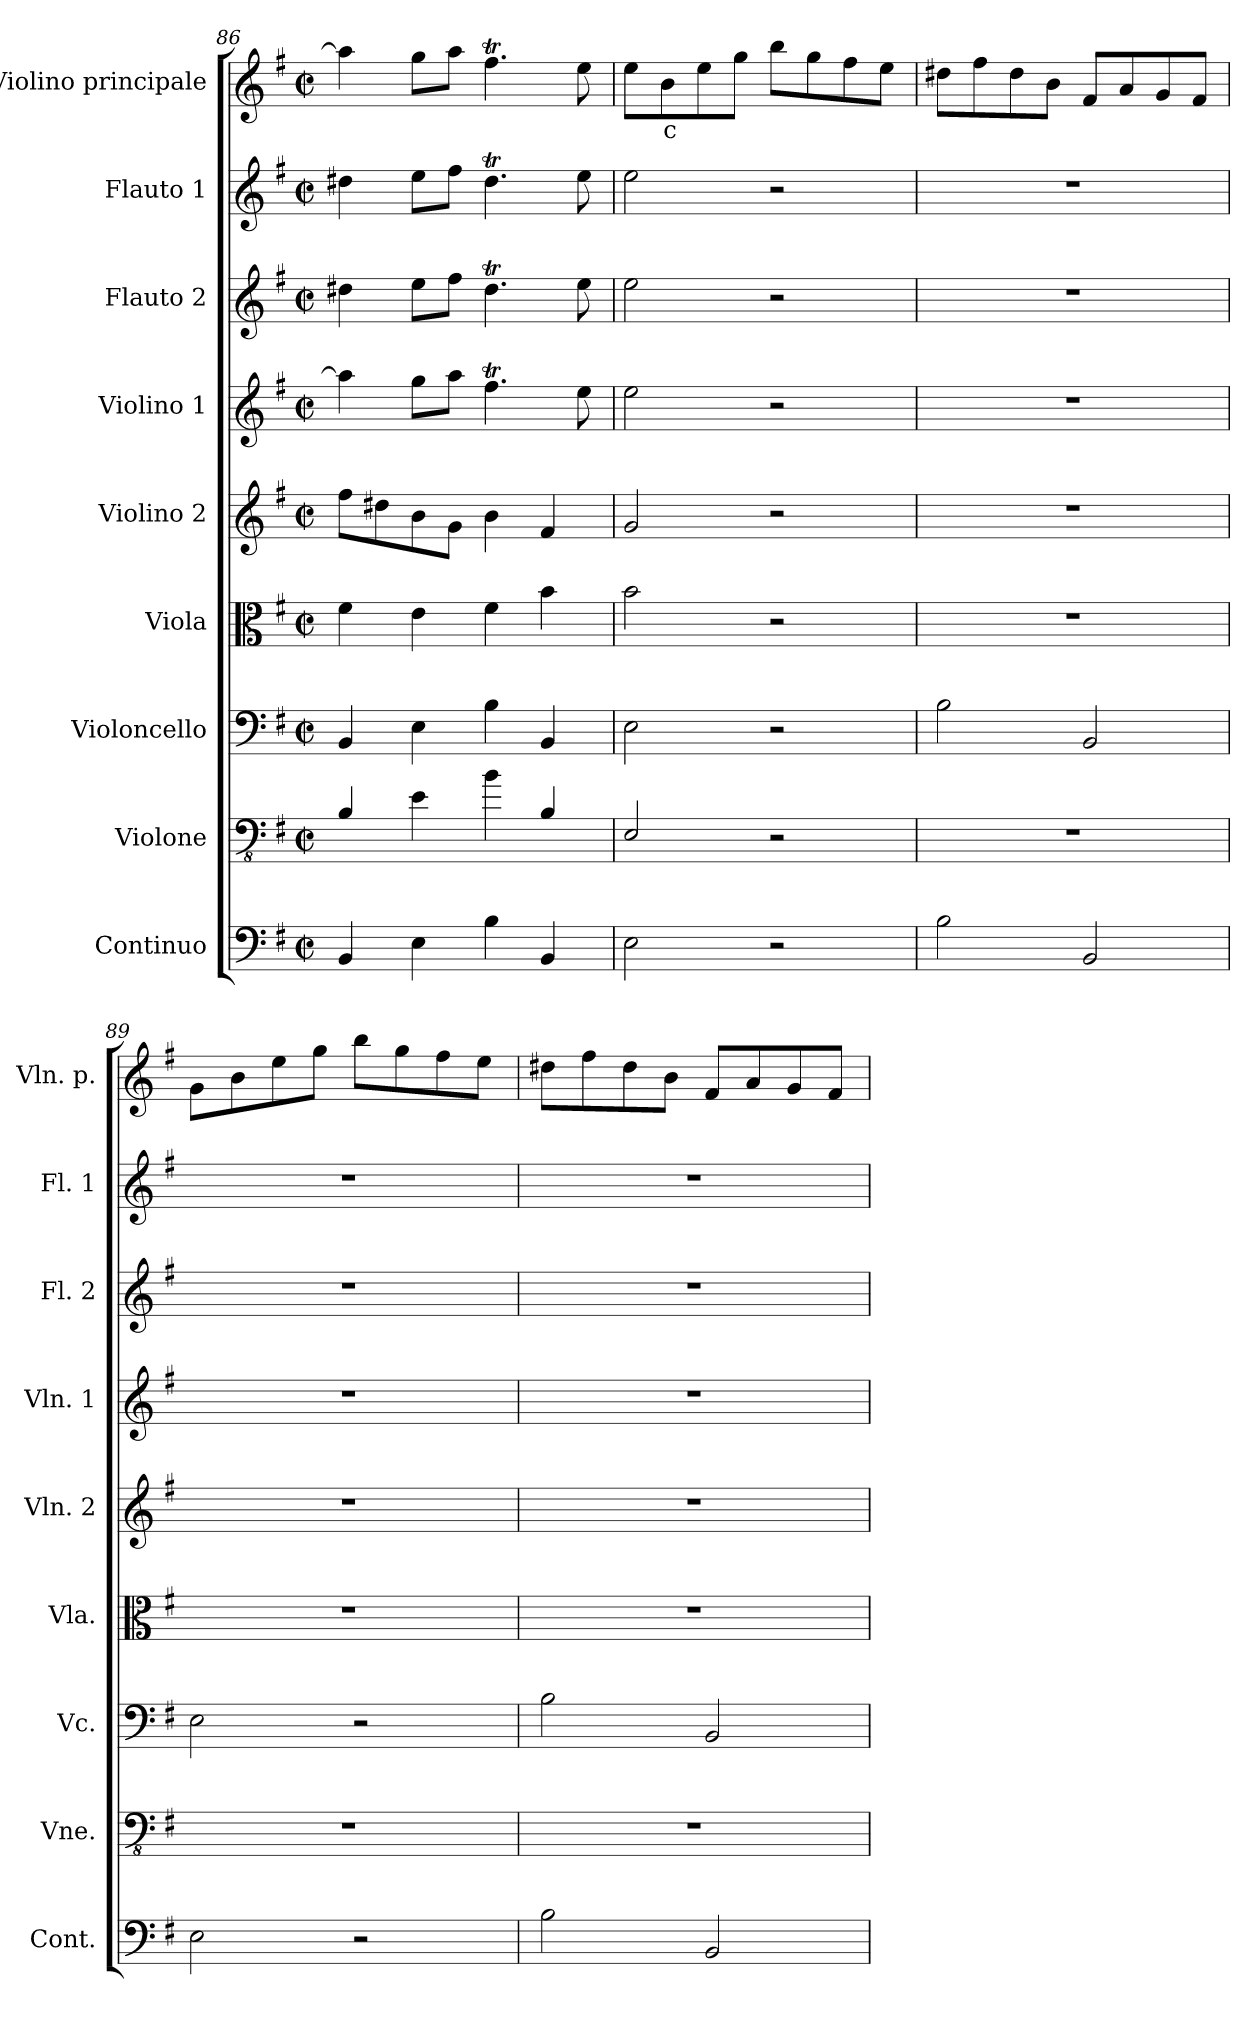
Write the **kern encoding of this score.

**kern	**kern	**kern	**kern	**kern	**kern	**kern	**kern	**kern	**text
*part9	*part8	*part7	*part6	*part5	*part4	*part3	*part2	*part1	*part1
*staff9	*staff8	*staff7	*staff6	*staff5	*staff4	*staff3	*staff2	*staff1	*staff1
*I"Continuo	*I"Violone	*I"Violoncello	*I"Viola	*I"Violino 2	*I"Violino 1	*I"Flauto 2	*I"Flauto 1	*I"Violino principale	*
*I'Cont.	*I'Vne.	*I'Vc.	*I'Vla.	*I'Vln. 2	*I'Vln. 1	*I'Fl. 2	*I'Fl. 1	*I'Vln. p.	*
*clefF4	*clefFv4	*clefF4	*clefC3	*clefG2	*clefG2	*clefG2	*clefG2	*clefG2	*
*	*ITrd7c12	*	*	*	*	*	*	*	*
*k[f#]	*k[f#]	*k[f#]	*k[f#]	*k[f#]	*k[f#]	*k[f#]	*k[f#]	*k[f#]	*
*M2/2	*M2/2	*M2/2	*M2/2	*M2/2	*M2/2	*M2/2	*M2/2	*M2/2	*
*met(c|)	*met(c|)	*met(c|)	*met(c|)	*met(c|)	*met(c|)	*met(c|)	*met(c|)	*met(c|)	*
=86	=86	=86	=86	=86	=86	=86	=86	=86	=86
4BB/	4BBB/	4BB/	4f#\	8ff#\L	4aa\]	4dd#X\	4dd#X\	4aa\]	.
.	.	.	.	8dd#X\	.	.	.	.	.
4E\	4EE\	4E\	4e\	8b\	8gg\L	8ee\L	8ee\L	8gg\L	.
.	.	.	.	8g\J	8aa\J	8ff#\J	8ff#\J	8aa\J	.
4B\	4BB\	4B\	4f#\	4b\	4.ff#t\	4.dd#t\	4.dd#t\	4.ff#t\	.
4BB/	4BBB/	4BB/	4b\	4f#/	.	.	.	.	.
.	.	.	.	.	8ee\	8ee\	8ee\	8ee\	.
=87	=87	=87	=87	=87	=87	=87	=87	=87	=87
2E\	2EEE/	2E\	2b\	2g/	2ee\	2ee\	2ee\	8ee\L	.
!	!	!	!	!	!	!	!	!	!LO:LY:color=#FF0000
.	.	.	.	.	.	.	.	8b\	c
.	.	.	.	.	.	.	.	8ee\	.
.	.	.	.	.	.	.	.	8gg\J	.
2r	2r	2r	2r	2r	2r	2r	2r	8bb\L	.
.	.	.	.	.	.	.	.	8gg\	.
.	.	.	.	.	.	.	.	8ff#\	.
.	.	.	.	.	.	.	.	8ee\J	.
=88	=88	=88	=88	=88	=88	=88	=88	=88	=88
2B\	1r	2B\	1r	1r	1r	1r	1r	8dd#X\L	.
.	.	.	.	.	.	.	.	8ff#\	.
.	.	.	.	.	.	.	.	8dd#\	.
.	.	.	.	.	.	.	.	8b\J	.
2BB/	.	2BB/	.	.	.	.	.	8f#/L	.
.	.	.	.	.	.	.	.	8a/	.
.	.	.	.	.	.	.	.	8g/	.
.	.	.	.	.	.	.	.	8f#/J	.
=89	=89	=89	=89	=89	=89	=89	=89	=89	=89
2E\	1r	2E\	1r	1r	1r	1r	1r	8g\L	.
.	.	.	.	.	.	.	.	8b\	.
.	.	.	.	.	.	.	.	8ee\	.
.	.	.	.	.	.	.	.	8gg\J	.
2r	.	2r	.	.	.	.	.	8bb\L	.
.	.	.	.	.	.	.	.	8gg\	.
.	.	.	.	.	.	.	.	8ff#\	.
.	.	.	.	.	.	.	.	8ee\J	.
=90	=90	=90	=90	=90	=90	=90	=90	=90	=90
2B\	1r	2B\	1r	1r	1r	1r	1r	8dd#X\L	.
.	.	.	.	.	.	.	.	8ff#\	.
.	.	.	.	.	.	.	.	8dd#\	.
.	.	.	.	.	.	.	.	8b\J	.
2BB/	.	2BB/	.	.	.	.	.	8f#/L	.
.	.	.	.	.	.	.	.	8a/	.
.	.	.	.	.	.	.	.	8g/	.
.	.	.	.	.	.	.	.	8f#/J	.
=	=	=	=	=	=	=	=	=	=
*-	*-	*-	*-	*-	*-	*-	*-	*-	*-
